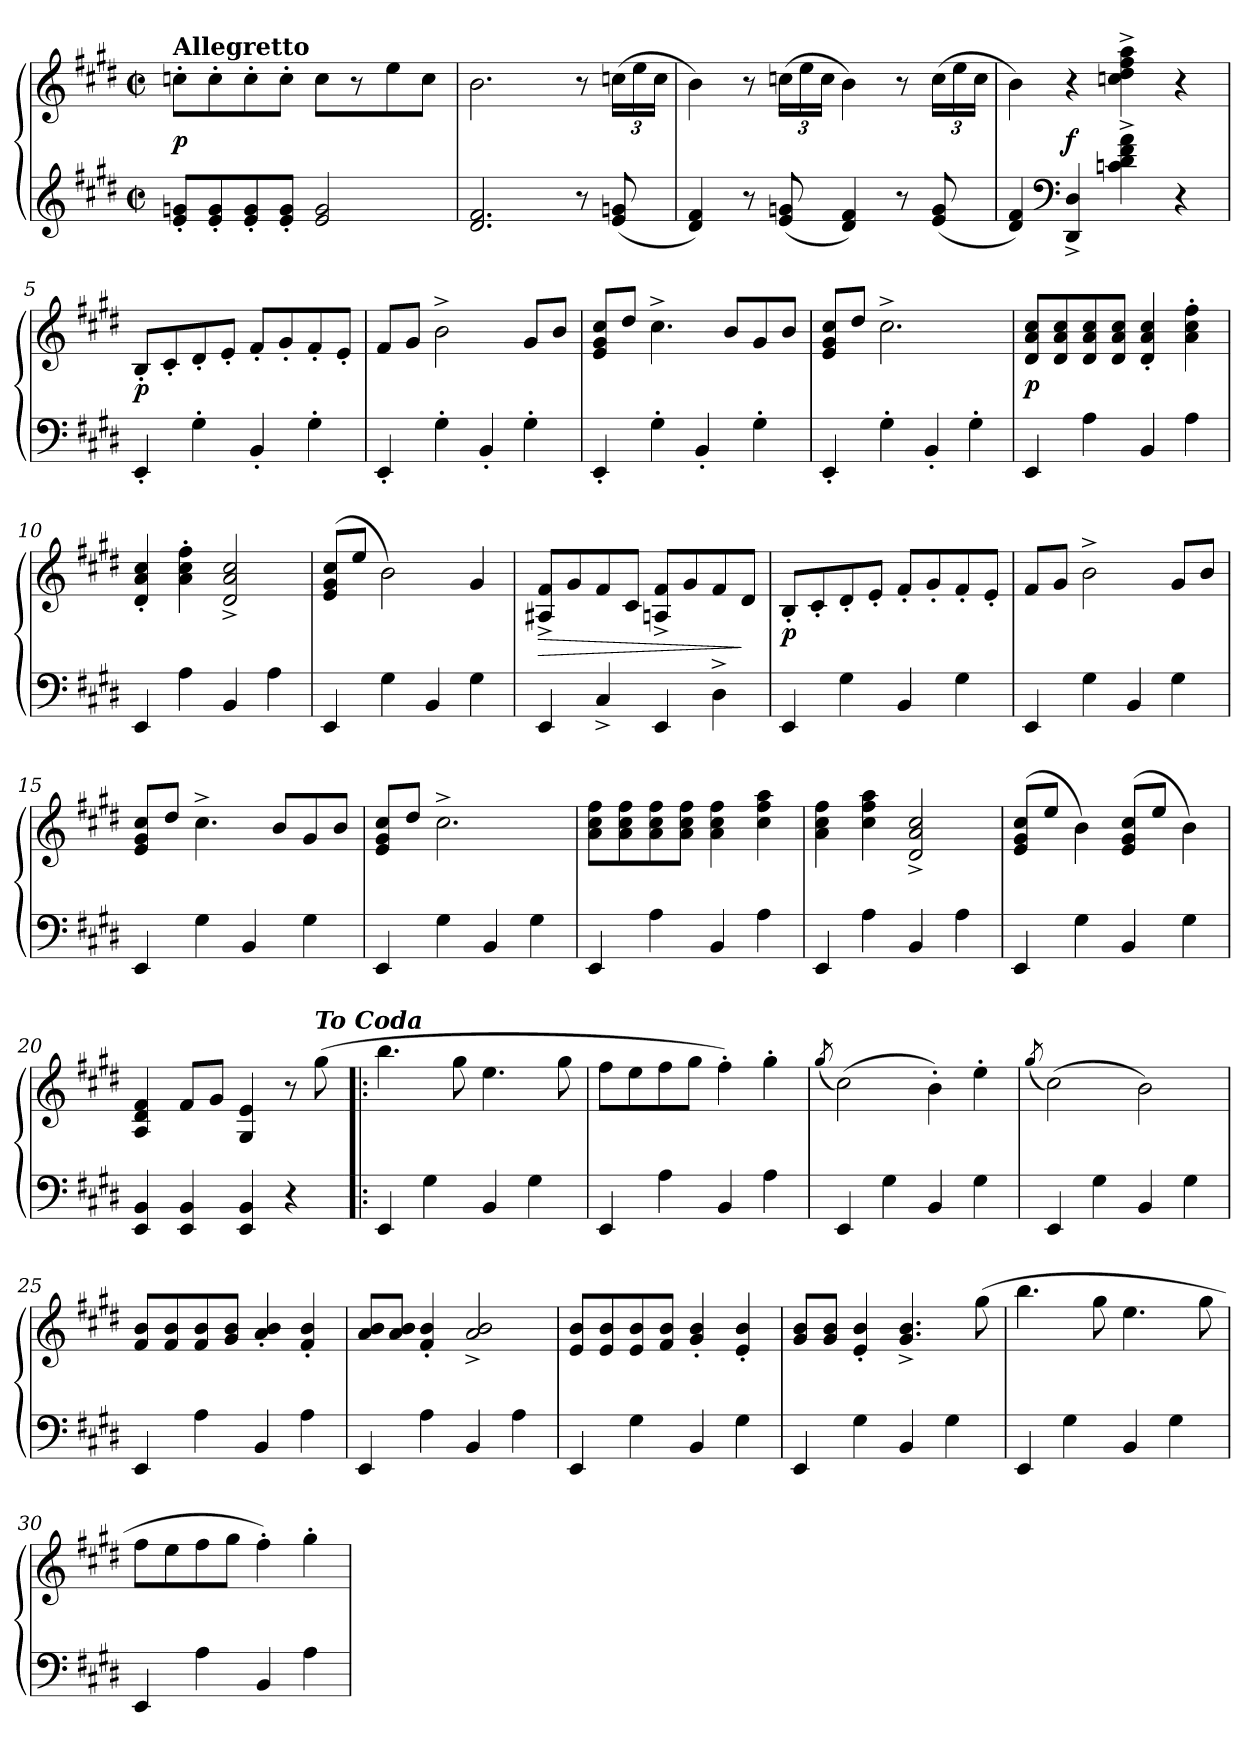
**kern	**kern	**dynam
*part1	*part1	*part1
*staff2	*staff1	*staff1/2
*clefG2	*clefG2	*
*k[f#c#g#d#]	*k[f#c#g#d#]	*
*E:	*E:	*
*M2/2	*M2/2	*
*met(c|)	*met(c|)	*
=1	=1	=1
!	!LO:TX:a:B:t=Allegretto	!
8e' 8gn'L	8ccn'L	p
8e' 8g'	8cc'	.
8e' 8g'	8cc'	.
8e' 8g'J	8cc'J	.
2e 2g	8ccL	.
.	8r	.
.	8ee	.
.	8ccJ	.
=2	=2	=2
2.d# 2.f#	2.b	.
8r	8r	.
(8e 8gn	(24ccnLL	.
.	24ee	.
.	24ccJJ	.
=3	=3	=3
4d# 4f#)	4b)	.
8r	8r	.
(8e 8gn	(24ccnLL	.
.	24ee	.
.	24ccJJ	.
4d# 4f#)	4b)	.
8r	8r	.
(8e 8g	(24ccLL	.
.	24ee	.
.	24ccJJ	.
=4	=4	=4
4d# 4f#)	4b)	.
*clefF4	*	*
4DD#^ 4D#^	4r	f
4cn^ 4d#^ 4f#^ 4a^	4ccn^ 4dd#^ 4ff#^ 4aa^	.
4r	4r	.
=5	=5	=5
4EE'	8B'L	p
.	8c#'	.
4G#'	8d#'	.
.	8e'J	.
4BB'	8f#'L	.
.	8g#'	.
4G#'	8f#'	.
.	8e'J	.
=6	=6	=6
4EE'	8f#L	.
.	8g#J	.
4G#'	2b^	.
4BB'	.	.
4G#'	8g#L	.
.	8bJ	.
=7	=7	=7
4EE'	8e 8g# 8cc#L	.
.	8dd#J	.
4G#'	4.cc#^	.
4BB'	.	.
.	8bL	.
4G#'	8g#	.
.	8bJ	.
=8	=8	=8
4EE'	8e 8g# 8cc#L	.
.	8dd#J	.
4G#'	2.cc#^	.
4BB'	.	.
4G#'	.	.
=9	=9	=9
4EE	8d# 8a 8cc#L	p
.	8d# 8a 8cc#	.
4A	8d# 8a 8cc#	.
.	8d# 8a 8cc#J	.
4BB	4d#' 4a' 4cc#'	.
4A	4a' 4cc#' 4ff#'	.
=10	=10	=10
4EE	4d#' 4a' 4cc#'	.
4A	4a' 4cc#' 4ff#'	.
4BB	2d#^ 2a^ 2cc#^	.
4A	.	.
=11	=11	=11
4EE	(8e 8g# 8cc#L	.
.	8eeJ	.
4G#	2b)	.
4BB	.	.
4G#	4g#	.
=12	=12	=12
4EE	8A#X^ 8f#^L	>
.	8g#	.
4C#^	8f#	.
.	8c#J	.
4EE	8An^ 8f#^L	.
.	8g#	.
4D#^	8f#	.
.	8d#J	]
=13	=13	=13
4EE	8B'L	p
.	8c#'	.
4G#	8d#'	.
.	8e'J	.
4BB	8f#'L	.
.	8g#'	.
4G#	8f#'	.
.	8e'J	.
=14	=14	=14
4EE	8f#L	.
.	8g#J	.
4G#	2b^	.
4BB	.	.
4G#	8g#L	.
.	8bJ	.
=15	=15	=15
4EE	8e 8g# 8cc#L	.
.	8dd#J	.
4G#	4.cc#^	.
4BB	.	.
.	8bL	.
4G#	8g#	.
.	8bJ	.
=16	=16	=16
4EE	8e 8g# 8cc#L	.
.	8dd#J	.
4G#	2.cc#^	.
4BB	.	.
4G#	.	.
=17	=17	=17
4EE	8a 8cc# 8ff#L	.
.	8a 8cc# 8ff#	.
4A	8a 8cc# 8ff#	.
.	8a 8cc# 8ff#J	.
4BB	4a 4cc# 4ff#	.
4A	4cc# 4ff# 4aa	.
=18	=18	=18
4EE	4a 4cc# 4ff#	.
4A	4cc# 4ff# 4aa	.
4BB	2d#^ 2a^ 2cc#^	.
4A	.	.
=19	=19	=19
4EE	(8e 8g# 8cc#L	.
.	8eeJ	.
4G#	4b)	.
4BB	(8e 8g# 8cc#L	.
.	8eeJ	.
4G#	4b)	.
=20	=20	=20
4EE 4BB	4A 4d# 4f#	.
4EE 4BB	8f#L	.
.	8g#J	.
4EE 4BB	4G# 4e	.
4r	8r	.
!	!LO:TX:a:Bi:t=To Coda	!
.	(8gg#	.
=21!|:	=21!|:	=21!|:
4EE	4.bb	.
4G#	.	.
.	8gg#	.
4BB	4.ee	.
4G#	.	.
.	8gg#	.
=22	=22	=22
4EE	8ff#L	.
.	8ee	.
4A	8ff#	.
.	8gg#J	.
4BB	4ff#')	.
4A	4gg#'	.
=23	=23	=23
.	(8qgg#/	.
4EE	(2cc#)	.
4G#	.	.
4BB	4b')	.
4G#	4ee'	.
=24	=24	=24
.	(8qgg#/	.
4EE	(2cc#)	.
4G#	.	.
4BB	2b)	.
4G#	.	.
=25	=25	=25
4EE	8f# 8bL	.
.	8f# 8b	.
4A	8f# 8b	.
.	8g# 8bJ	.
4BB	4a' 4b'	.
4A	4f#' 4b'	.
=26	=26	=26
4EE	8a 8bL	.
.	8a 8bJ	.
4A	4f#' 4b'	.
4BB	2a^ 2b^	.
4A	.	.
=27	=27	=27
4EE	8e 8bL	.
.	8e 8b	.
4G#	8e 8b	.
.	8f# 8bJ	.
4BB	4g#' 4b'	.
4G#	4e' 4b'	.
=28	=28	=28
4EE	8g# 8bL	.
.	8g# 8bJ	.
4G#	4e' 4b'	.
4BB	4.g#^ 4.b^	.
4G#	.	.
.	(8gg#	.
=29	=29	=29
4EE	4.bb	.
4G#	.	.
.	8gg#	.
4BB	4.ee	.
4G#	.	.
.	8gg#	.
=30	=30	=30
4EE	8ff#L	.
.	8ee	.
4A	8ff#	.
.	8gg#J	.
4BB	4ff#')	.
4A	4gg#'	.
=	=	=
*-	*-	*-
